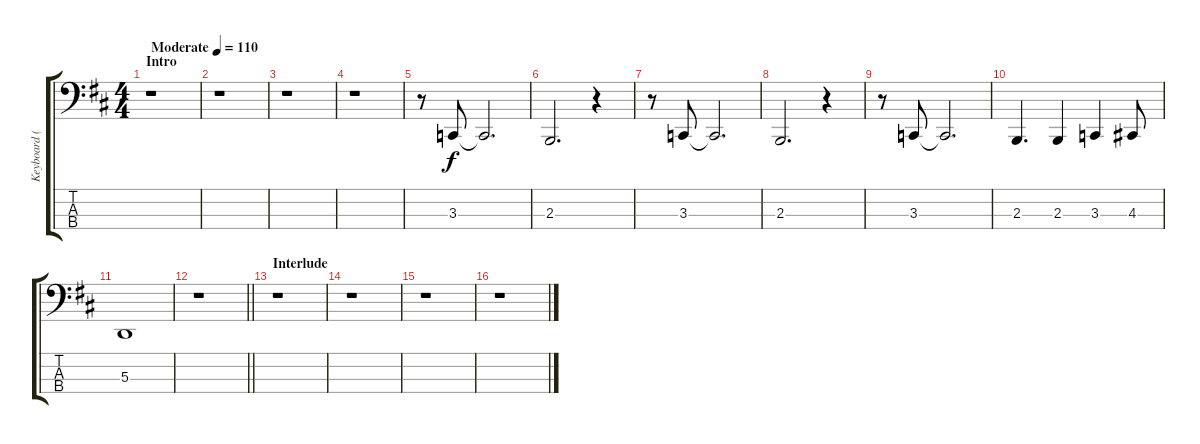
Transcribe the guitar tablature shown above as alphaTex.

\track ("Keyboard (left hand)" "Keyboard (") {instrument lead2sawtooth}
\staff {score tabs}
\tuning (G2 D2 A1 E1) {hide}
\ts (4 4)
\section ("" "Intro")
\tempo (110 "Moderate")
\clef f4
\ks d
r.1{dy f instrument lead2sawtooth} |
r.1 |
r.1 |
r.1 |
r.8 3.3.8 3.3{t}.2{d} |
2.3.2{d} r.4 |
r.8 3.3.8 3.3{t}.2{d} |
2.3.2{d} r.4 |
r.8 3.3.8 3.3{t}.2{d} |
2.3.4{d} 2.3.4 3.3.4 4.3.8 |
5.3.1 |
\barLineRight lightlight
r.1 |
\section ("" "Interlude")
r.1 |
r.1 |
r.1 |
r.1
